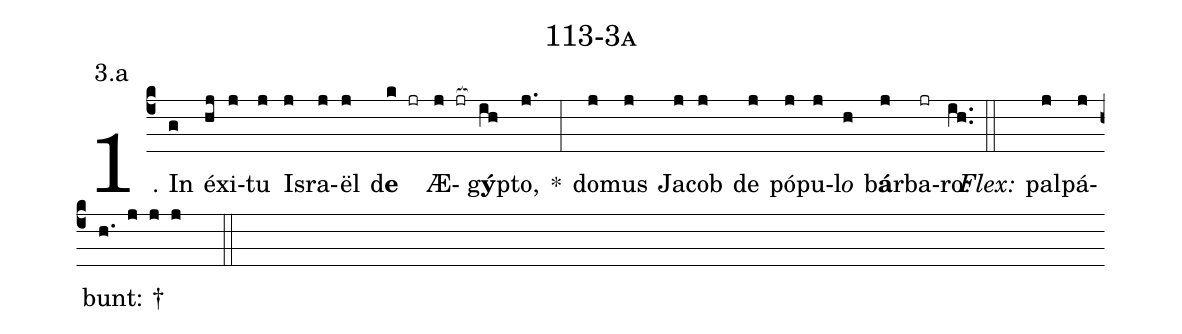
name: 113-3a;
annotation: 3.a;
%%
(c4)1. In(g) éx(hj)i(j)tu(j) Is(j)ra(j)ël(j) d<b>e</b>(k jr) Æ(j jr[ocb:1{])g<b>ý</b>p(ih[ocb:0}])to,(j.) *(:) do(j)mus(j) Ja(j)cob(j) de(j) pó(j)pu(j)l<i>o</i>(h) b<b>á</b>r(j)ba(jr)ro:(ih..) (::)
<i>Flex:</i>()  pal(j)pá(j)bunt: †(h. j j j  ::)
